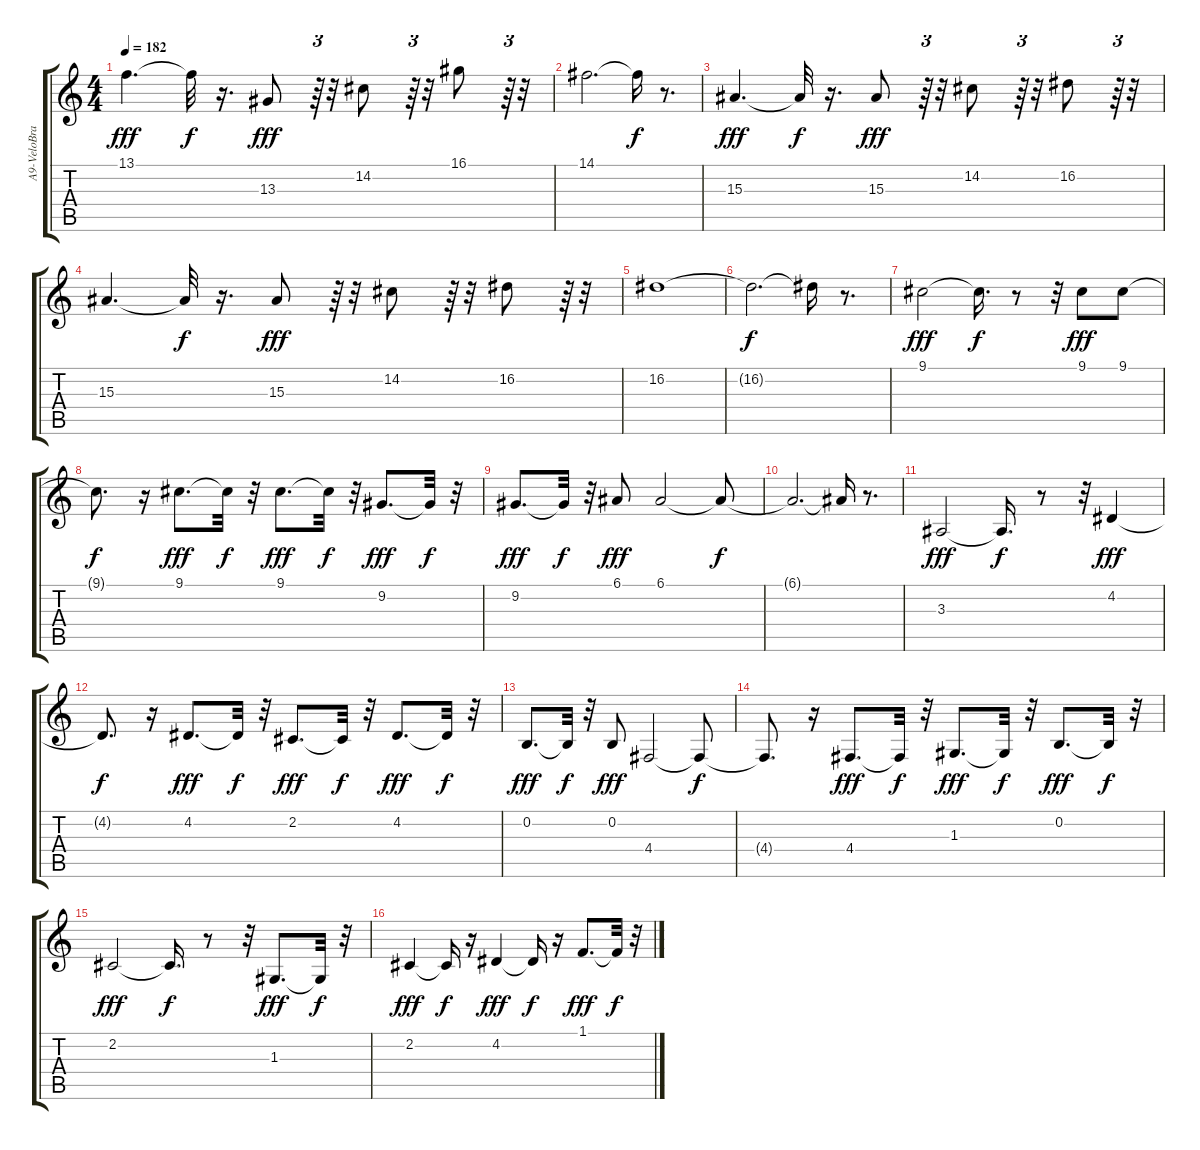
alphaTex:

\track ("A9-VeloBrass 2 " "A9-VeloBra") {instrument synthbrass2}
\staff {score tabs}
\tuning (E4 B3 G3 D3 A2 E2) {hide}
\ts (4 4)
\tempo 182
\clef g2
\ks c
13.1.4{d dy fff} 13.1{t}.32{dy f} r.16{d} 13.3.8{dy fff} r.64{tu (3 2)} r.32 14.2.8 r.64{tu (3 2)} r.32 16.1.8 r.64{tu (3 2)} r.32 |
14.1.2{d} 14.1{t}.16{dy f} r.8{d} |
15.3.4{d dy fff} 15.3{t}.32{dy f} r.16{d} 15.3.8{dy fff} r.64{tu (3 2)} r.32 14.2.8 r.64{tu (3 2)} r.32 16.2.8 r.64{tu (3 2)} r.32 |
15.3.4{d} 15.3{t}.32{dy f} r.16{d} 15.3.8{dy fff} r.64{tu (3 2)} r.32 14.2.8 r.64{tu (3 2)} r.32 16.2.8 r.64{tu (3 2)} r.32 |
16.2.1 |
16.2{t}.2{d dy f} 16.2{t}.16 r.8{d} |
9.1.2{dy fff} 9.1{t}.16{d dy f} r.8 r.32 9.1.8{dy fff} 9.1.8 |
9.1{t}.8{d dy f} r.16 9.1.8{d dy fff} 9.1{t}.32{dy f} r.32 9.1.8{d dy fff} 9.1{t}.32{dy f} r.32 9.2.8{d dy fff} 9.2{t}.32{dy f} r.32 |
9.2.8{d dy fff} 9.2{t}.32{dy f} r.32 6.1.8{dy fff} 6.1.2 6.1{t}.8{dy f} |
6.1{t}.2{d} 6.1{t}.16 r.8{d} |
3.3.2{dy fff} 3.3{t}.16{d dy f} r.8 r.32 4.2.4{dy fff} |
4.2{t}.8{d dy f} r.16 4.2.8{d dy fff} 4.2{t}.32{dy f} r.32 2.2.8{d dy fff} 2.2{t}.32{dy f} r.32 4.2.8{d dy fff} 4.2{t}.32{dy f} r.32 |
0.2.8{d dy fff} 0.2{t}.32{dy f} r.32 0.2.8{dy fff} 4.4.2 4.4{t}.8{dy f} |
4.4{t}.8{d} r.16 4.4.8{d dy fff} 4.4{t}.32{dy f} r.32 1.3.8{d dy fff} 1.3{t}.32{dy f} r.32 0.2.8{d dy fff} 0.2{t}.32{dy f} r.32 |
2.2.2{dy fff} 2.2{t}.16{d dy f} r.8 r.32 1.3.8{d dy fff} 1.3{t}.32{dy f} r.32 |
2.2.4{dy fff} 2.2{t}.16{dy f} r.16 4.2.4{dy fff} 4.2{t}.16{dy f} r.16 1.1.8{d dy fff} 1.1{t}.32{dy f} r.32
